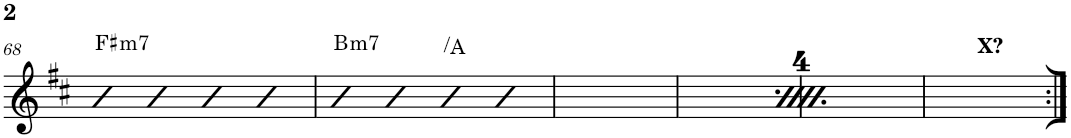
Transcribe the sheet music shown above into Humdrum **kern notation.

**kern	**harte
*part1	*part1
*staff1	*
*I"Piano	*
*I'Pno.	*
!!LO:PB:g=z
*clefG2	*
*k[f#c#]	*
*M4/4	*
=68	=68
!	!LO:H:kt=m7
4b	F#:min7
4b	.
4b	.
4b	.
=69	=69
!	!LO:H:kt=m7
4b	B:min7
4b	.
!	!LO:H:kt=N.C.
4b	N
4b	.
!!LO:REH:place=s1:a:B:cj:t=Chorus 3 + Ending + Solos
=70	=70
4b	G:maj(9)
4b	.
4b	.
4b	.
=71	=71
!	!LO:H:kt=4
4b	A:sus4
4b	.
4b	A:maj
4b	.
=72	=72
!	!LO:H:kt=m7
4b	F#:min7
4b	.
4b	.
4b	.
=73	=73
!	!LO:H:kt=m7
4b	B:min7
4b	.
!	!LO:H:kt=N.C.
4b	N
4b	.
=:|!	=:|!
*-	*-
